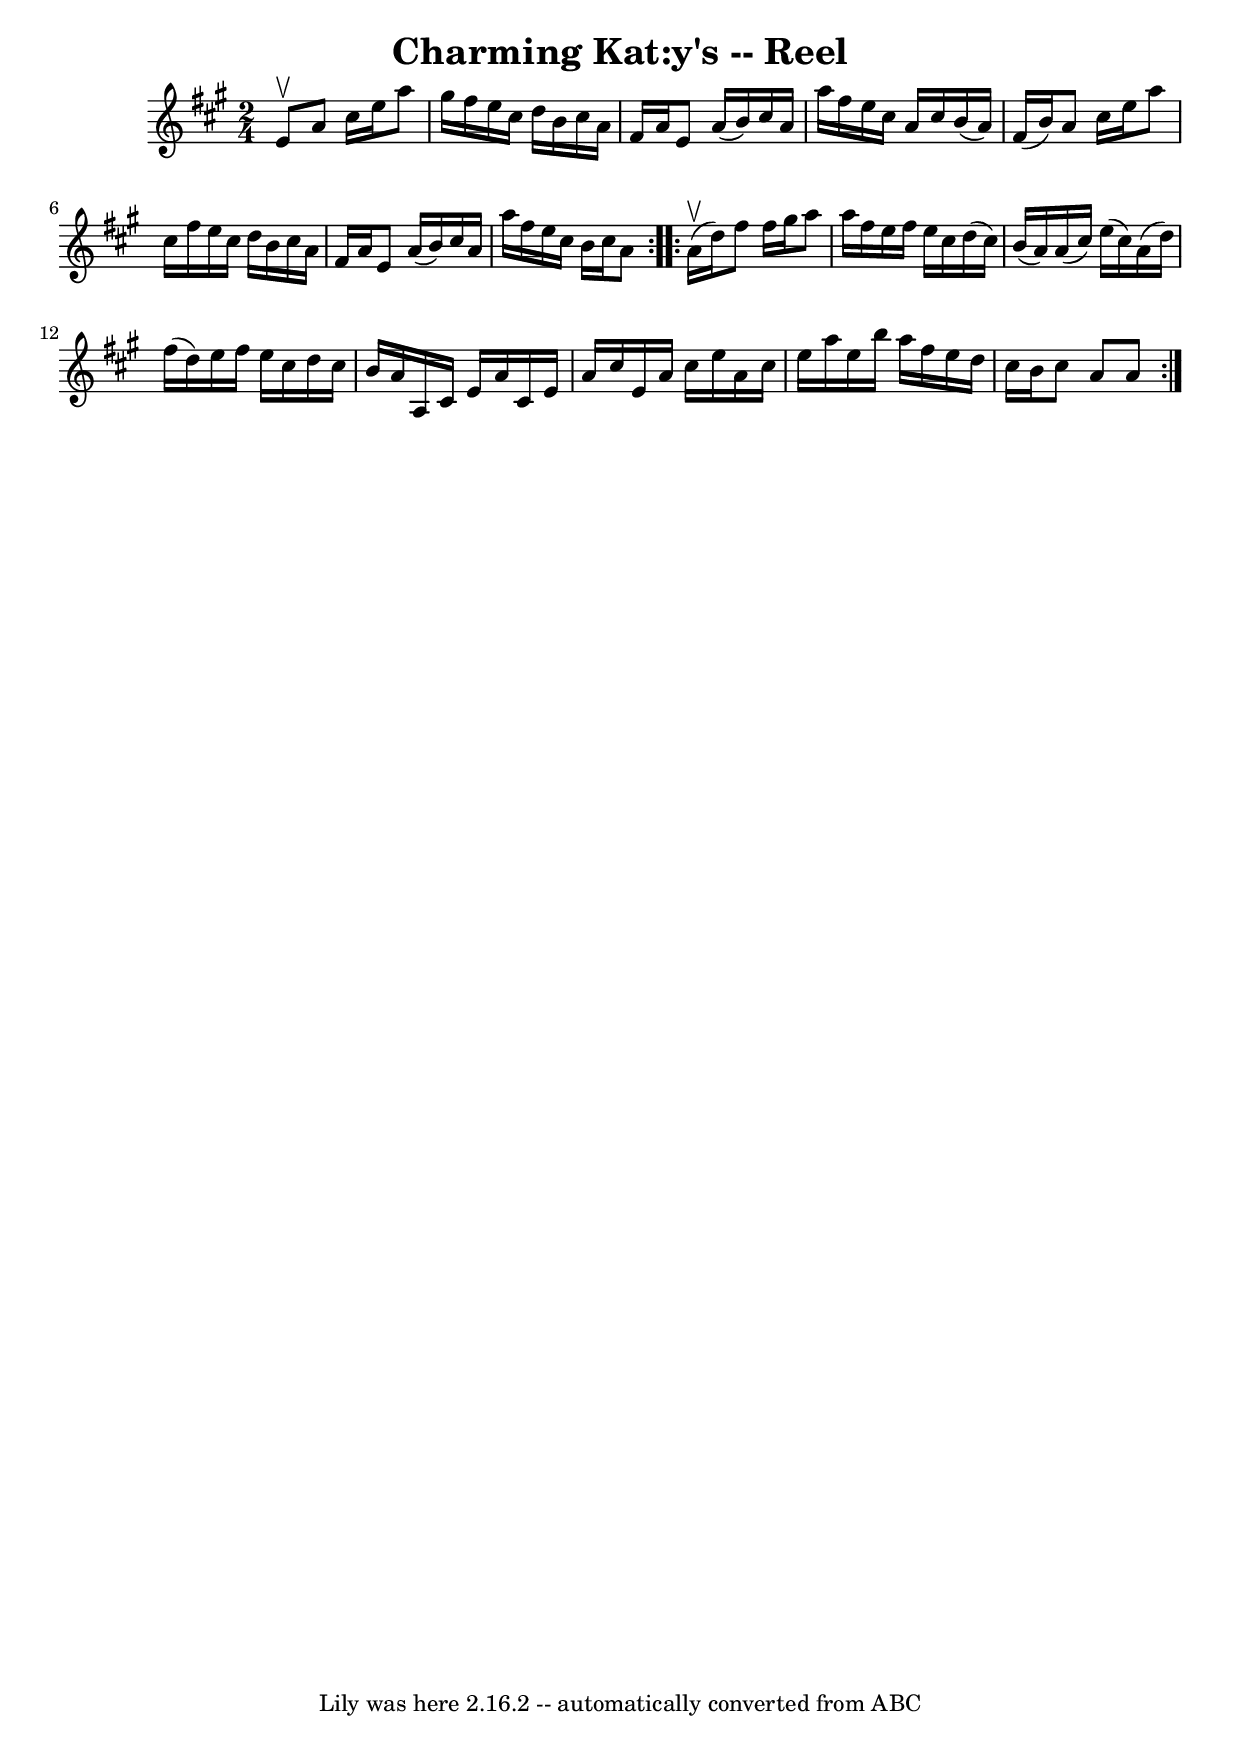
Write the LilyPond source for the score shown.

\version "2.16.2"
\include "Mammoth.ily"
\header {
  %% book = "Ryan's Mammoth Collection"
  crossRefNumber = "1"
  footnotes = ""
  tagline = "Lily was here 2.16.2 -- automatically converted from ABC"
  title = "Charming Kat:y's -- Reel"

}
voicedefault =  {



  \repeat volta 2 {

    \time 2/4 
    \key a \major     e'8^\upbow  |
    a'8 cis''16 e''16         a''8 gis''16 fis''16     |
    e''16 cis''16 d''16 b'16         cis''16 a'16 fis'16 a'16     |
    e'8 a'16 (b'16)        cis''16 a'16 a''16 fis''16     |
    e''16 cis''16 a'16         cis''16 b'16 (a'16) fis'16 (b'16)    |
    a'8         cis''16 e''16 a''8 cis''16 fis''16     |
    e''16 cis''16        d''16 b'16 cis''16 a'16 fis'16 a'16     |
    e'8 a'16 (     b'16) cis''16 a'16 a''16 fis''16     |
    e''16 cis''16 
    b'16 cis''16 a'8    
  } 
  \repeat volta 2 {     a'16^\upbow(d''16)   |
    fis''8 fis''16 gis''16 a''8 a''16 fis''16     |
    e''16 fis''16 e''16 cis''16 d''16 (cis''16) b'16 (a'16)   |
    a'16 (cis''16) e''16 (cis''16) a'16 (     d''16) fis''16 (d''16)    |
    e''16 fis''16 e''16         cis''16 d''16 cis''16 b'16 a'16     |
    a16 cis'16         e'16 a'16 cis'16 e'16 a'16 cis''16     |
    e'16 a'16         cis''16 e''16 a'16 cis''16 e''16 a''16     |
    e''16         b''16 a''16 fis''16 e''16 d''16 cis''16 b'16     |
    
    cis''8 a'8 a'8    
  }   

}

\score{
  <<

    \context Staff="default"
    {
      \voicedefault 
      
    }

  >>
  \layout {
    
  }
  \midi {
  }

}
